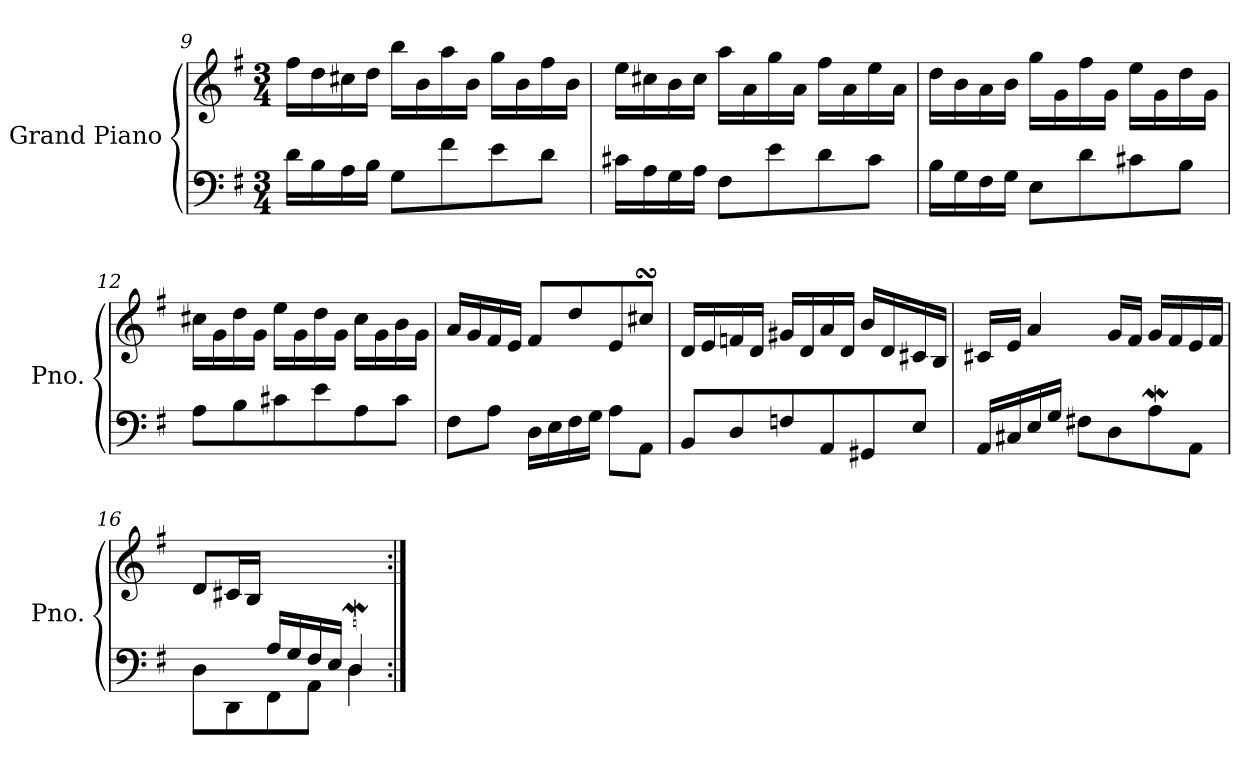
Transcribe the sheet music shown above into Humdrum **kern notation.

**kern	**kern
*part1	*part1
*staff2	*staff1
*I"Grand Piano	*
*I'Pno.	*
!!LO:LB:g=z
*clefF4	*clefG2
*k[f#]	*k[f#]
*M3/4	*M3/4
=9	=9
16d\LL	16ff#\LL
16B\	16dd\
16A\	16cc#X\
16B\JJ	16dd\JJ
8G\L	16bb\LL
.	16b\
8f#\	16aa\
.	16b\JJ
8e\	16gg\LL
.	16b\
8d\J	16ff#\
.	16b\JJ
=10	=10
16c#X\LL	16ee\LL
16A\	16cc#X\
16G\	16b\
16A\JJ	16cc#\JJ
8F#\L	16aa\LL
.	16a\
8e\	16gg\
.	16a\JJ
8d\	16ff#\LL
.	16a\
8c#\J	16ee\
.	16a\JJ
=11	=11
16B\LL	16dd\LL
16G\	16b\
16F#\	16a\
16G\JJ	16b\JJ
8E\L	16gg\LL
.	16g\
8d\	16ff#\
.	16g\JJ
8c#X\	16ee\LL
.	16g\
8B\J	16dd\
.	16g\JJ
=12	=12
8A\L	16cc#X\LL
.	16g\
8B\	16dd\
.	16g\JJ
8c#X\	16ee\LL
.	16g\
8e\	16dd\
.	16g\JJ
8A\	16cc#\LL
.	16g\
8c#\J	16b\
.	16g\JJ
!!LO:LB:g=z
=13	=13
8F#\L	16a/LL
.	16g/
8A\J	16f#/
.	16e/JJ
16D\LL	8f#/L
16E\	.
16F#\	8dd/
16G\JJ	.
8A\L	8e/
8AA\J	8cc#XsSsS/J
=14	=14
8BB/L	16d/LL
.	16e/
8D/	16fn/
.	16d/JJ
8Fn/	16g#X/LL
.	16d/
8AA/	16a/
.	16d/JJ
8GG#X/	16b/LL
.	16d/
8E/J	16c#X/
.	16B/JJ
=15	=15
16AA/LL	16c#X/LL
16C#X/	16e/JJ
16E/	4a/
16G/JJ	.
8F#X\L	.
8D\	16g/LL
.	16f#/JJ
8AW\	16g/LL
.	16f#/
8AA\J	16e/
.	16f#/JJ
=16	=16
*^	*
*	*^	*
4ryy	8D\L	2.C#X/yy	8d/L
.	8DD\	.	16c#X/L
.	.	.	16B/JJ
16A/LL	8FF#\	.	2ryy
16G/	.	.	.
16F#/	8AA\J	.	.
16E/JJ	.	.	.
4DW/	4D\	.	.
*v	*v	*v	*
=:|!	=:|!
*-	*-
